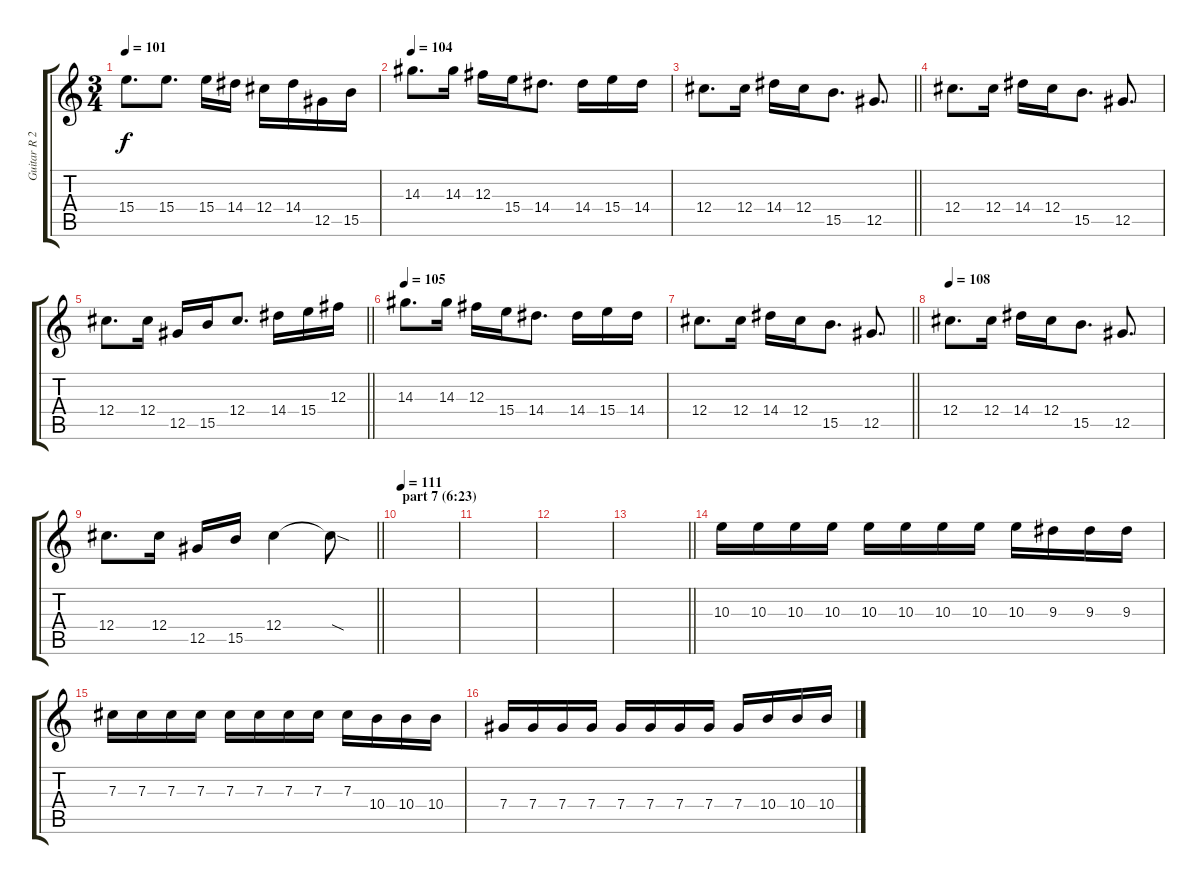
\track ("Guitar R 2" "Guitar R 2") {instrument overdrivenguitar}
\staff {score tabs}
\tuning (Eb4 Bb3 Gb3 Db3 Ab2 Eb2) {hide}
\ts (3 4)
\tempo 101
\clef g2
\ks c
15.4.8{d dy f} 15.4.8{d} 15.4.16 14.4.16 12.4.16 14.4.16 12.5.16 15.5.16 |
\tempo 104
14.3.8{d} 14.3.16 12.3.16 15.4.16 14.4.8{d} 14.4.16 15.4.16 14.4.16 |
\barLineRight lightlight
12.4.8{d} 12.4.16 14.4.16 12.4.16 15.5.8{d} 12.5.8{d} |
12.4.8{d} 12.4.16 14.4.16 12.4.16 15.5.8{d} 12.5.8{d} |
\barLineRight lightlight
12.4.8{d} 12.4.16 12.5.16 15.5.16 12.4.8{d} 14.4.16 15.4.16 12.3.16 |
\tempo 105
14.3.8{d} 14.3.16 12.3.16 15.4.16 14.4.8{d} 14.4.16 15.4.16 14.4.16 |
\barLineRight lightlight
12.4.8{d} 12.4.16 14.4.16 12.4.16 15.5.8{d} 12.5.8{d} |
\tempo 108
12.4.8{d} 12.4.16 14.4.16 12.4.16 15.5.8{d} 12.5.8{d} |
\barLineRight lightlight
12.4.8{d} 12.4.16 12.5.16 15.5.16 12.4.4 12.4{sod t}.8 |
\section ("" "part 7 (6:23)")
\tempo 111
|
|
|
\barLineRight lightlight
|
10.3.16 10.3.16 10.3.16 10.3.16 10.3.16 10.3.16 10.3.16 10.3.16 10.3.16 9.3.16 9.3.16 9.3.16 |
7.3.16 7.3.16 7.3.16 7.3.16 7.3.16 7.3.16 7.3.16 7.3.16 7.3.16 10.4.16 10.4.16 10.4.16 |
7.4.16 7.4.16 7.4.16 7.4.16 7.4.16 7.4.16 7.4.16 7.4.16 7.4.16 10.4.16 10.4.16 10.4.16
